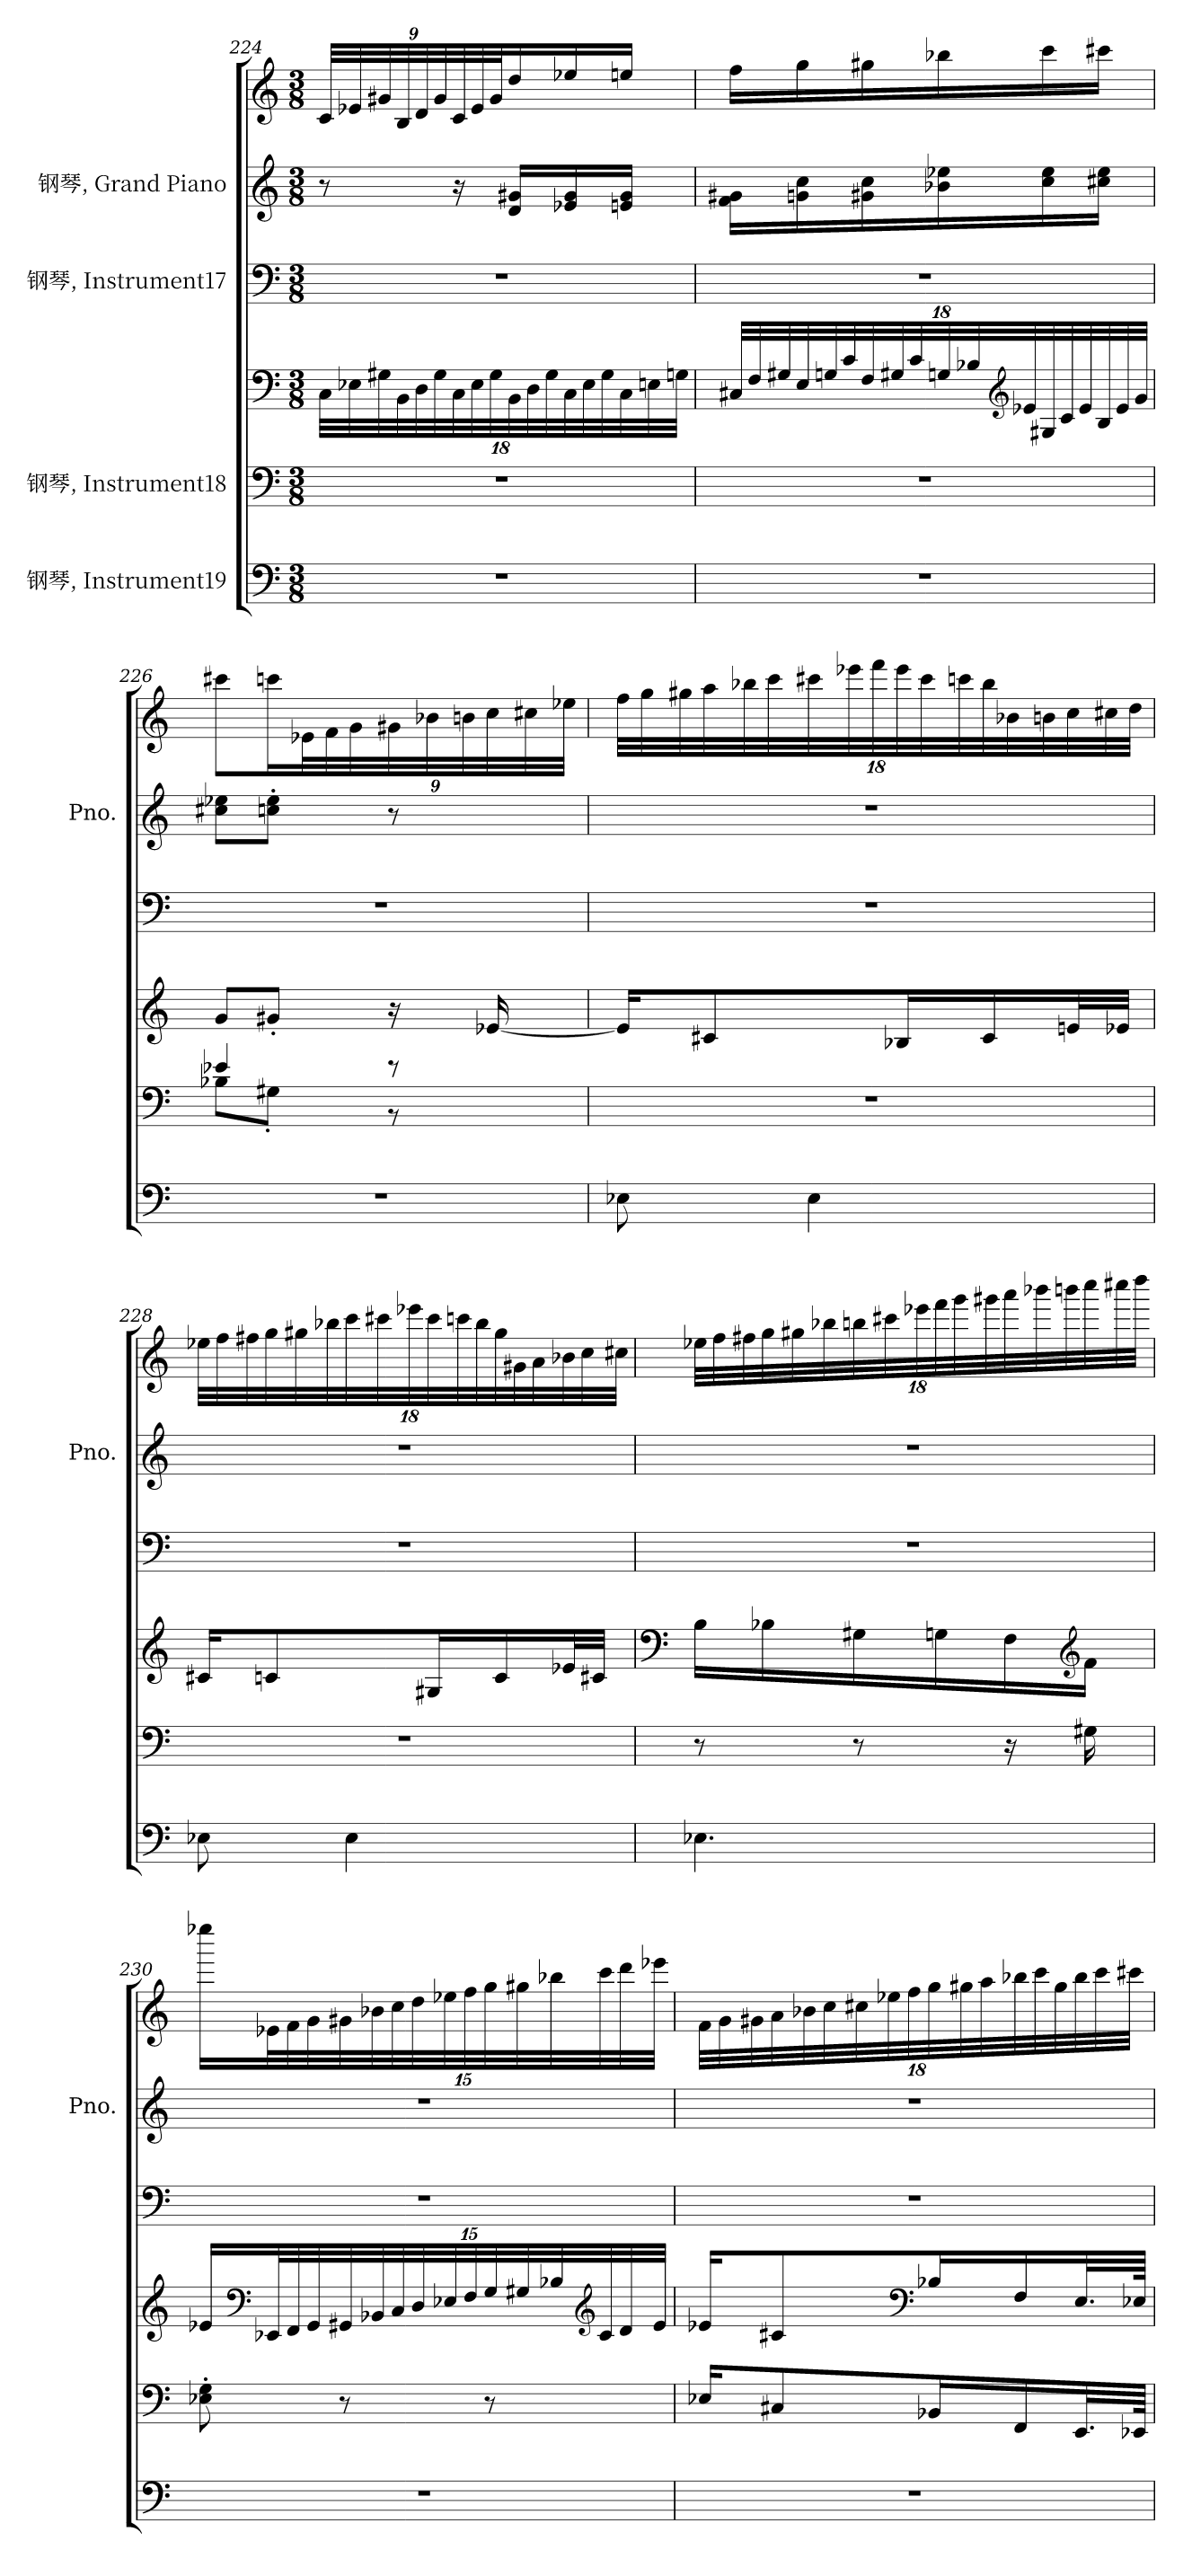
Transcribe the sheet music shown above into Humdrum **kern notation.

**kern	**kern	**kern	**kern	**kern	**kern
*part4	*part3	*part3	*part2	*part1	*part1
*staff6	*staff5	*staff4	*staff3	*staff2	*staff1
*I"钢琴, Instrument19	*I"钢琴, Instrument18	*	*I"钢琴, Instrument17	*I"钢琴, Grand Piano	*
*	*	*	*	*I'Pno.	*
!!LO:PB:g=z
*clefF4	*clefF4	*clefF4	*clefF4	*clefG2	*clefG2
*k[]	*k[]	*k[]	*k[]	*k[]	*k[]
*M3/8	*M3/8	*M3/8	*M3/8	*M3/8	*M3/8
*	*	*Xbrackettup	*	*	*Xbrackettup
=224	=224	=224	=224	=224	=224
4.r	4.r	48C\LLL	4.r	8r	48c/LLL
.	.	48E-X\	.	.	48e-X/
.	.	48G#X\	.	.	48g#X/
.	.	48BB\	.	.	48B/
.	.	48D\	.	.	48d/
.	.	48G#\	.	.	48g#/
.	.	48C\	.	16r	48c/
.	.	48E-\	.	.	48e-/
.	.	48G#\	.	.	48g#/J
.	.	48BB\	.	16d/ 16g#X/LL	16dd/
.	.	48D\	.	.	.
.	.	48G#\	.	.	.
.	.	48C\	.	16e-X/ 16g#/	16ee-X/
.	.	48E-\	.	.	.
.	.	48G#\	.	.	.
.	.	48C\	.	16en/ 16g#/JJ	16een/JJ
.	.	48En\	.	.	.
.	.	48Gn\JJJ	.	.	.
!!LO:LB:g=z
=225	=225	=225	=225	=225	=225
4.r	4.r	48C#X/LLL	4.r	16f\ 16g#X\LL	16ff\LL
.	.	48F/	.	.	.
.	.	48G#X/	.	.	.
.	.	48E/	.	16gn\ 16cc\	16gg\
.	.	48Gn/	.	.	.
.	.	48c/	.	.	.
.	.	48F/	.	16g#X\ 16cc\	16gg#X\
.	.	48G#X/	.	.	.
.	.	48c/	.	.	.
.	.	48Gn/	.	16b-X\ 16ee-X\	16bb-X\
.	.	48B-X/	.	.	.
*	*	*clefG2	*	*	*
.	.	48e-X/	.	.	.
.	.	48G#X/	.	16cc\ 16ee-\	16ccc\
.	.	48c/	.	.	.
.	.	48e-/	.	.	.
.	.	48B-/	.	16cc#X\ 16ee-\JJ	16ccc#X\JJ
.	.	48e-/	.	.	.
.	.	48g/JJJ	.	.	.
=226	=226	=226	=226	=226	=226
*	*^	*	*	*	*
4.r	4e-X/	8B-X\L	8g/L	4.r	8cc#X\ 8ee-X\L	8ccc#X\L
.	.	8G#X'\J	8g#X'/J	.	8ccn\' 8ee-\'J	16cccn\L
.	.	.	.	.	.	48e-X\L
.	.	.	.	.	.	48f\
.	.	.	.	.	.	48g\
.	8r	8r	16r	.	8r	48g#X\
.	.	.	.	.	.	48b-X\
.	.	.	.	.	.	48bn\
.	.	.	[16e-X/	.	.	48cc\
.	.	.	.	.	.	48cc#X\
.	.	.	.	.	.	48ee-X\JJJ
*	*v	*v	*	*	*	*
!!LO:PB:g=z
=227	=227	=227	=227	=227	=227
8E-X\	4.r	16e-/KL]	4.r	4.r	48ff\LLL
.	.	.	.	.	48gg\
.	.	.	.	.	48gg#X\
.	.	8c#X/	.	.	48aa\
.	.	.	.	.	48bb-X\
.	.	.	.	.	48ccc\
4E-\	.	.	.	.	48ccc#X\
.	.	.	.	.	48eee-X\
.	.	.	.	.	48fff\
.	.	16B-X/L	.	.	48eee-\
.	.	.	.	.	48ccc#\
.	.	.	.	.	48cccn\
.	.	16c#/	.	.	48bb-\
.	.	.	.	.	48b-X\
.	.	.	.	.	48bn\
.	.	32en/L	.	.	48cc\
.	.	.	.	.	48cc#X\
.	.	32e-X/JJJ	.	.	.
.	.	.	.	.	48dd\JJJ
!!LO:LB:g=z
=228	=228	=228	=228	=228	=228
8E-X\	4.r	16c#X/KL	4.r	4.r	48ee-X\LLL
.	.	.	.	.	48ff\
.	.	.	.	.	48ff#X\
.	.	8cn/	.	.	48gg\
.	.	.	.	.	48gg#X\
.	.	.	.	.	48bb-X\
4E-\	.	.	.	.	48ccc\
.	.	.	.	.	48ccc#X\
.	.	.	.	.	48eee-X\
.	.	16G#X/L	.	.	48ccc#\
.	.	.	.	.	48cccn\
.	.	.	.	.	48bb-\
.	.	16c/	.	.	48gg#\
.	.	.	.	.	48g#X\
.	.	.	.	.	48a\
.	.	32e-X/L	.	.	48b-X\
.	.	.	.	.	48cc\
.	.	32c#X/JJJ	.	.	.
.	.	.	.	.	48cc#X\JJJ
!!LO:PB:g=z
=229	=229	=229	=229	=229	=229
*	*	*clefF4	*	*	*
4.E-X\	8r	16B\LL	4.r	4.r	48ee-X\LLL
.	.	.	.	.	48ff\
.	.	.	.	.	48ff#X\
.	.	16B-X\	.	.	48gg\
.	.	.	.	.	48gg#X\
.	.	.	.	.	48bb-X\
.	8r	16G#X\	.	.	48bbn\
.	.	.	.	.	48ccc#X\
.	.	.	.	.	48eee-X\
.	.	16Gn\	.	.	48fff\
.	.	.	.	.	48ggg\
.	.	.	.	.	48ggg#X\
.	16r	16F\	.	.	48aaa\
.	.	.	.	.	48bbb-X\
.	.	.	.	.	48bbbn\
*	*	*clefG2	*	*	*
.	16G#X\	16f\JJ	.	.	48cccc\
.	.	.	.	.	48cccc#X\
.	.	.	.	.	48dddd\JJJ
!!LO:LB:g=z
=230	=230	=230	=230	=230	=230
4.r	8E-X\' 8G\'	16e-X/LL	4.r	4.r	16eeee-X\LL
*	*	*clefF4	*	*	*
.	.	48EE-X/L	.	.	48e-X\L
.	.	48FF/	.	.	48f\
.	.	48GG/	.	.	48g\
.	8r	48GG#X/	.	.	48g#X\
.	.	48BB-X/	.	.	48b-X\
.	.	48C/	.	.	48cc\
.	.	48D/	.	.	48dd\
.	.	48E-X/	.	.	48ee-X\
.	.	48F/	.	.	48ff\
.	8r	48G/	.	.	48gg\
.	.	48G#X/	.	.	48gg#X\
.	.	48B-X/	.	.	48bb-X\
*	*	*clefG2	*	*	*
.	.	48c/	.	.	48ccc\
.	.	48d/	.	.	48ddd\
.	.	48e-/JJJ	.	.	48eee-X\JJJ
!!LO:PB:g=z
=231	=231	=231	=231	=231	=231
4.r	16E-X/KL	16e-X/KL	4.r	4.r	48f\LLL
.	.	.	.	.	48g\
.	.	.	.	.	48g#X\
.	8C#X/	8c#X/	.	.	48a\
.	.	.	.	.	48b-X\
.	.	.	.	.	48cc\
.	.	.	.	.	48cc#X\
.	.	.	.	.	48ee-X\
.	.	.	.	.	48ff\
*	*	*clefF4	*	*	*
.	16BB-X/L	16B-X/L	.	.	48gg\
.	.	.	.	.	48gg#X\
.	.	.	.	.	48aa\
.	16FF/	16F/	.	.	48bb-X\
.	.	.	.	.	48ccc\
.	.	.	.	.	48gg#\
.	32.EE/L	32.E/L	.	.	48bb-\
.	.	.	.	.	48ccc\
.	.	.	.	.	48ccc#X\JJJ
.	64EE-X/JJJk	64E-X/JJJk	.	.	.
=	=	=	=	=	=
*-	*-	*-	*-	*-	*-
